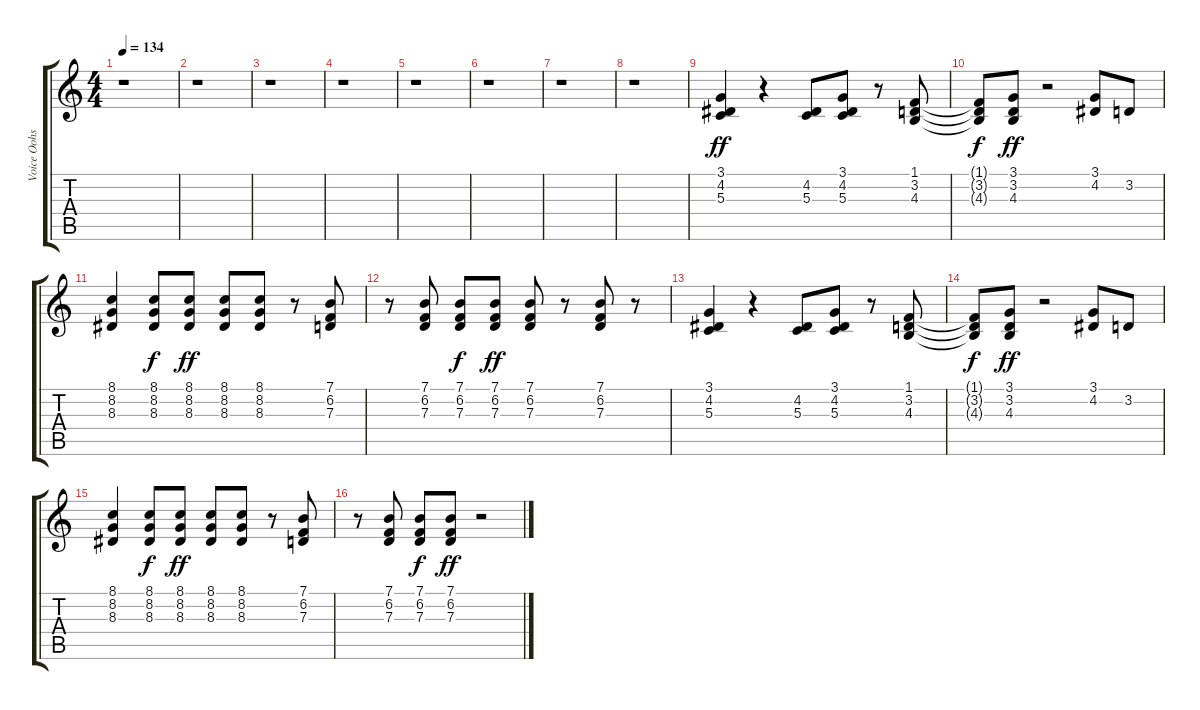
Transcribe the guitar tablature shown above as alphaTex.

\track ("Voice Oohs" "Voice Oohs") {instrument voiceoohs}
\staff {score tabs}
\tuning (E4 B3 G3 D3 A2 E2) {hide}
\ts (4 4)
\tempo 134
\clef g2
\ks c
r.1{dy ff} |
r.1 |
r.1 |
r.1 |
r.1 |
r.1 |
r.1 |
r.1 |
(3.1 4.2 5.3).4 r.4 (4.2 5.3).8 (3.1 4.2 5.3).8 r.8 (1.1 3.2 4.3).8 |
(1.1{t} 3.2{t} 4.3{t}).8{dy f} (3.1 3.2 4.3).8{dy ff} r.2 (3.1 4.2).8 3.2.8 |
(8.1 8.2 8.3).4 (8.1 8.2 8.3).8{dy f} (8.1 8.2 8.3).8{dy ff} (8.1 8.2 8.3).8 (8.1 8.2 8.3).8 r.8 (7.1 6.2 7.3).8 |
r.8 (7.1 6.2 7.3).8 (7.1 6.2 7.3).8{dy f} (7.1 6.2 7.3).8{dy ff} (7.1 6.2 7.3).8 r.8 (7.1 6.2 7.3).8 r.8 |
(3.1 4.2 5.3).4 r.4 (4.2 5.3).8 (3.1 4.2 5.3).8 r.8 (1.1 3.2 4.3).8 |
(1.1{t} 3.2{t} 4.3{t}).8{dy f} (3.1 3.2 4.3).8{dy ff} r.2 (3.1 4.2).8 3.2.8 |
(8.1 8.2 8.3).4 (8.1 8.2 8.3).8{dy f} (8.1 8.2 8.3).8{dy ff} (8.1 8.2 8.3).8 (8.1 8.2 8.3).8 r.8 (7.1 6.2 7.3).8 |
r.8 (7.1 6.2 7.3).8 (7.1 6.2 7.3).8{dy f} (7.1 6.2 7.3).8{dy ff} r.2
